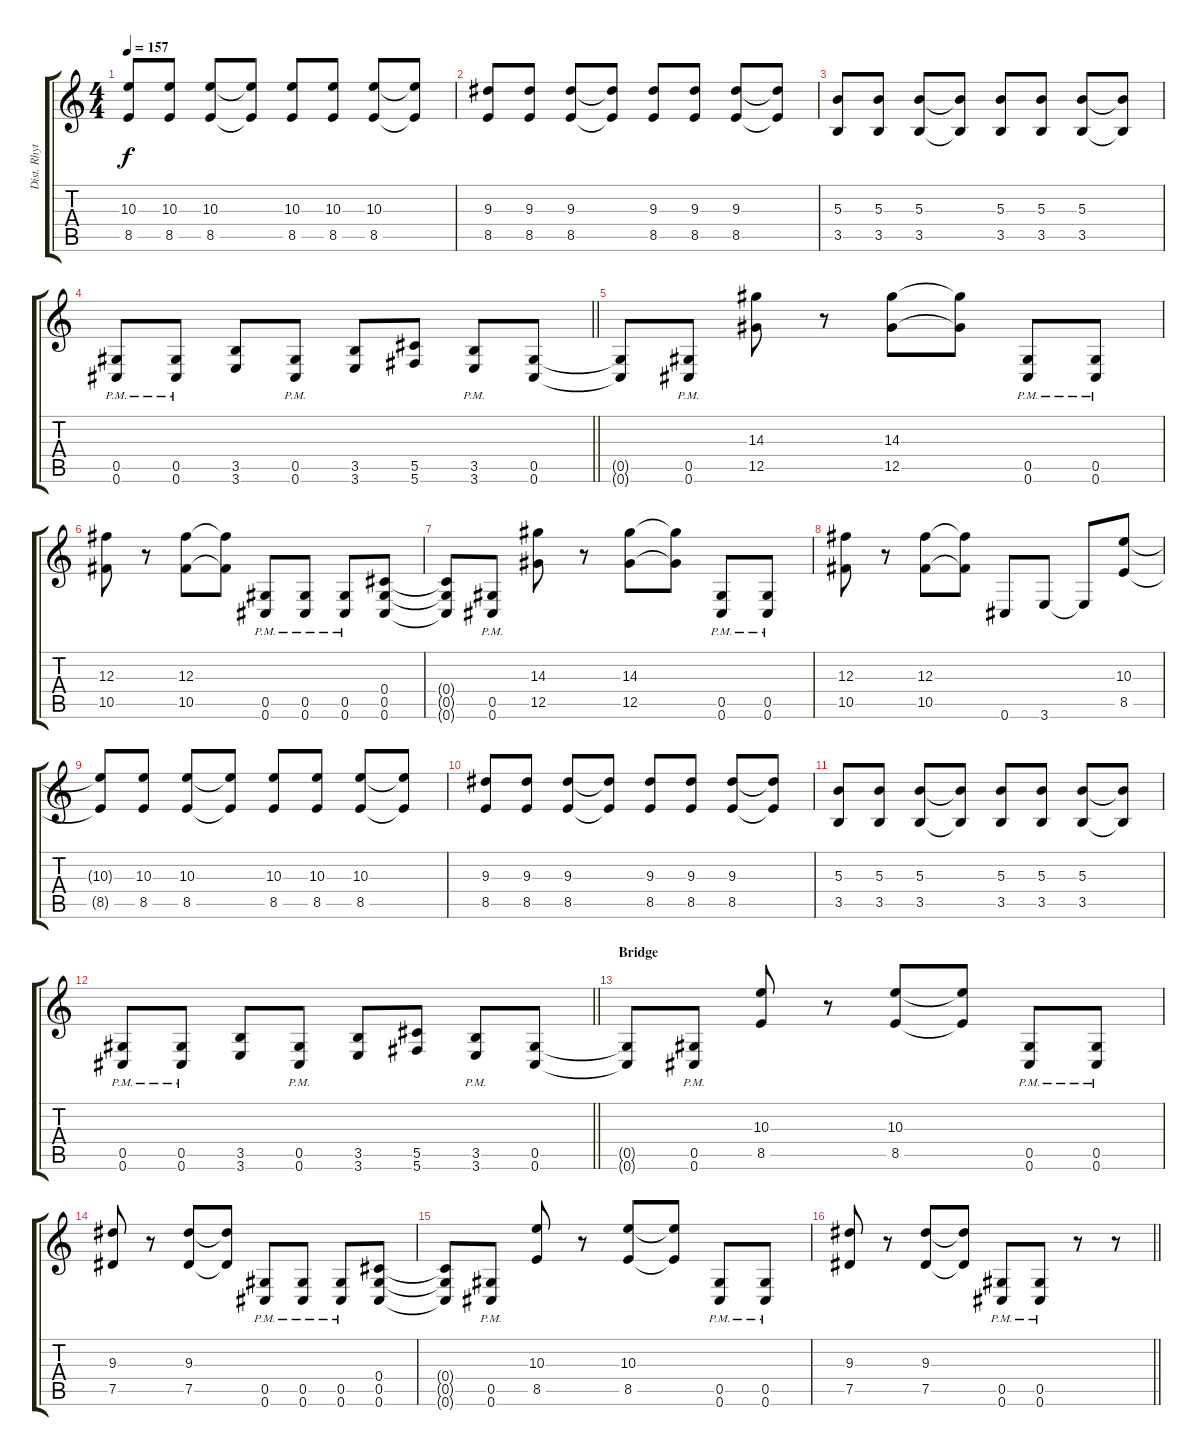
\track ("Dist. Rhytm Guitar [R] " "Dist. Rhyt") {instrument distortionguitar}
\staff {score tabs}
\tuning (Eb4 Bb3 Gb3 Db3 Ab2 Db2) {hide}
\ts (4 4)
\tempo 157
\clef g2
\ks c
(10.3{t} 8.5{t}).8{dy f} (10.3 8.5).8 (10.3 8.5).8 (10.3{t} 8.5{t}).8 (10.3 8.5).8 (10.3 8.5).8 (10.3 8.5).8 (10.3{t} 8.5{t}).8 |
(9.3 8.5).8 (9.3 8.5).8 (9.3 8.5).8 (9.3{t} 8.5{t}).8 (9.3 8.5).8 (9.3 8.5).8 (9.3 8.5).8 (9.3{t} 8.5{t}).8 |
(5.3 3.5).8 (5.3 3.5).8 (5.3 3.5).8 (5.3{t} 3.5{t}).8 (5.3 3.5).8 (5.3 3.5).8 (5.3 3.5).8 (5.3{t} 3.5{t}).8 |
\barLineRight lightlight
(0.5{pm} 0.6{pm}).8 (0.5{pm} 0.6{pm}).8 (3.5 3.6).8 (0.5{pm} 0.6{pm}).8 (3.5 3.6).8 (5.5 5.6).8 (3.5{pm} 3.6{pm}).8 (0.5 0.6).8 |
(0.5{t} 0.6{t}).8 (0.5{pm} 0.6{pm}).8 (14.3 12.5).8 r.8 (14.3 12.5).8 (14.3{t} 12.5{t}).8 (0.5{pm} 0.6{pm}).8 (0.5{pm} 0.6{pm}).8 |
(12.3 10.5).8 r.8 (12.3 10.5).8 (12.3{t} 10.5{t}).8 (0.5{pm} 0.6{pm}).8 (0.5{pm} 0.6{pm}).8 (0.5{pm} 0.6{pm}).8 (0.4 0.5 0.6).8 |
(0.4{t} 0.5{t} 0.6{t}).8 (0.5{pm} 0.6{pm}).8 (14.3 12.5).8 r.8 (14.3 12.5).8 (14.3{t} 12.5{t}).8 (0.5{pm} 0.6{pm}).8 (0.5{pm} 0.6{pm}).8 |
(12.3 10.5).8 r.8 (12.3 10.5).8 (12.3{t} 10.5{t}).8 0.6.8 3.6.8 3.6{t}.8 (10.3 8.5).8 |
(10.3{t} 8.5{t}).8 (10.3 8.5).8 (10.3 8.5).8 (10.3{t} 8.5{t}).8 (10.3 8.5).8 (10.3 8.5).8 (10.3 8.5).8 (10.3{t} 8.5{t}).8 |
(9.3 8.5).8 (9.3 8.5).8 (9.3 8.5).8 (9.3{t} 8.5{t}).8 (9.3 8.5).8 (9.3 8.5).8 (9.3 8.5).8 (9.3{t} 8.5{t}).8 |
(5.3 3.5).8 (5.3 3.5).8 (5.3 3.5).8 (5.3{t} 3.5{t}).8 (5.3 3.5).8 (5.3 3.5).8 (5.3 3.5).8 (5.3{t} 3.5{t}).8 |
\barLineRight lightlight
(0.5{pm} 0.6{pm}).8 (0.5{pm} 0.6{pm}).8 (3.5 3.6).8 (0.5{pm} 0.6{pm}).8 (3.5 3.6).8 (5.5 5.6).8 (3.5{pm} 3.6{pm}).8 (0.5 0.6).8 |
\section ("" "Bridge")
(0.5{t} 0.6{t}).8 (0.5{pm} 0.6{pm}).8 (10.3 8.5).8 r.8 (10.3 8.5).8 (10.3{t} 8.5{t}).8 (0.5{pm} 0.6{pm}).8 (0.5{pm} 0.6{pm}).8 |
(9.3 7.5).8 r.8 (9.3 7.5).8 (9.3{t} 7.5{t}).8 (0.5{pm} 0.6{pm}).8 (0.5{pm} 0.6{pm}).8 (0.5{pm} 0.6{pm}).8 (0.4 0.5 0.6).8 |
(0.4{t} 0.5{t} 0.6{t}).8 (0.5{pm} 0.6{pm}).8 (10.3 8.5).8 r.8 (10.3 8.5).8 (10.3{t} 8.5{t}).8 (0.5{pm} 0.6{pm}).8 (0.5{pm} 0.6{pm}).8 |
\barLineRight lightlight
(9.3 7.5).8 r.8 (9.3 7.5).8 (9.3{t} 7.5{t}).8 (0.5{pm} 0.6{pm}).8 (0.5{pm} 0.6{pm}).8 r.8 r.8
